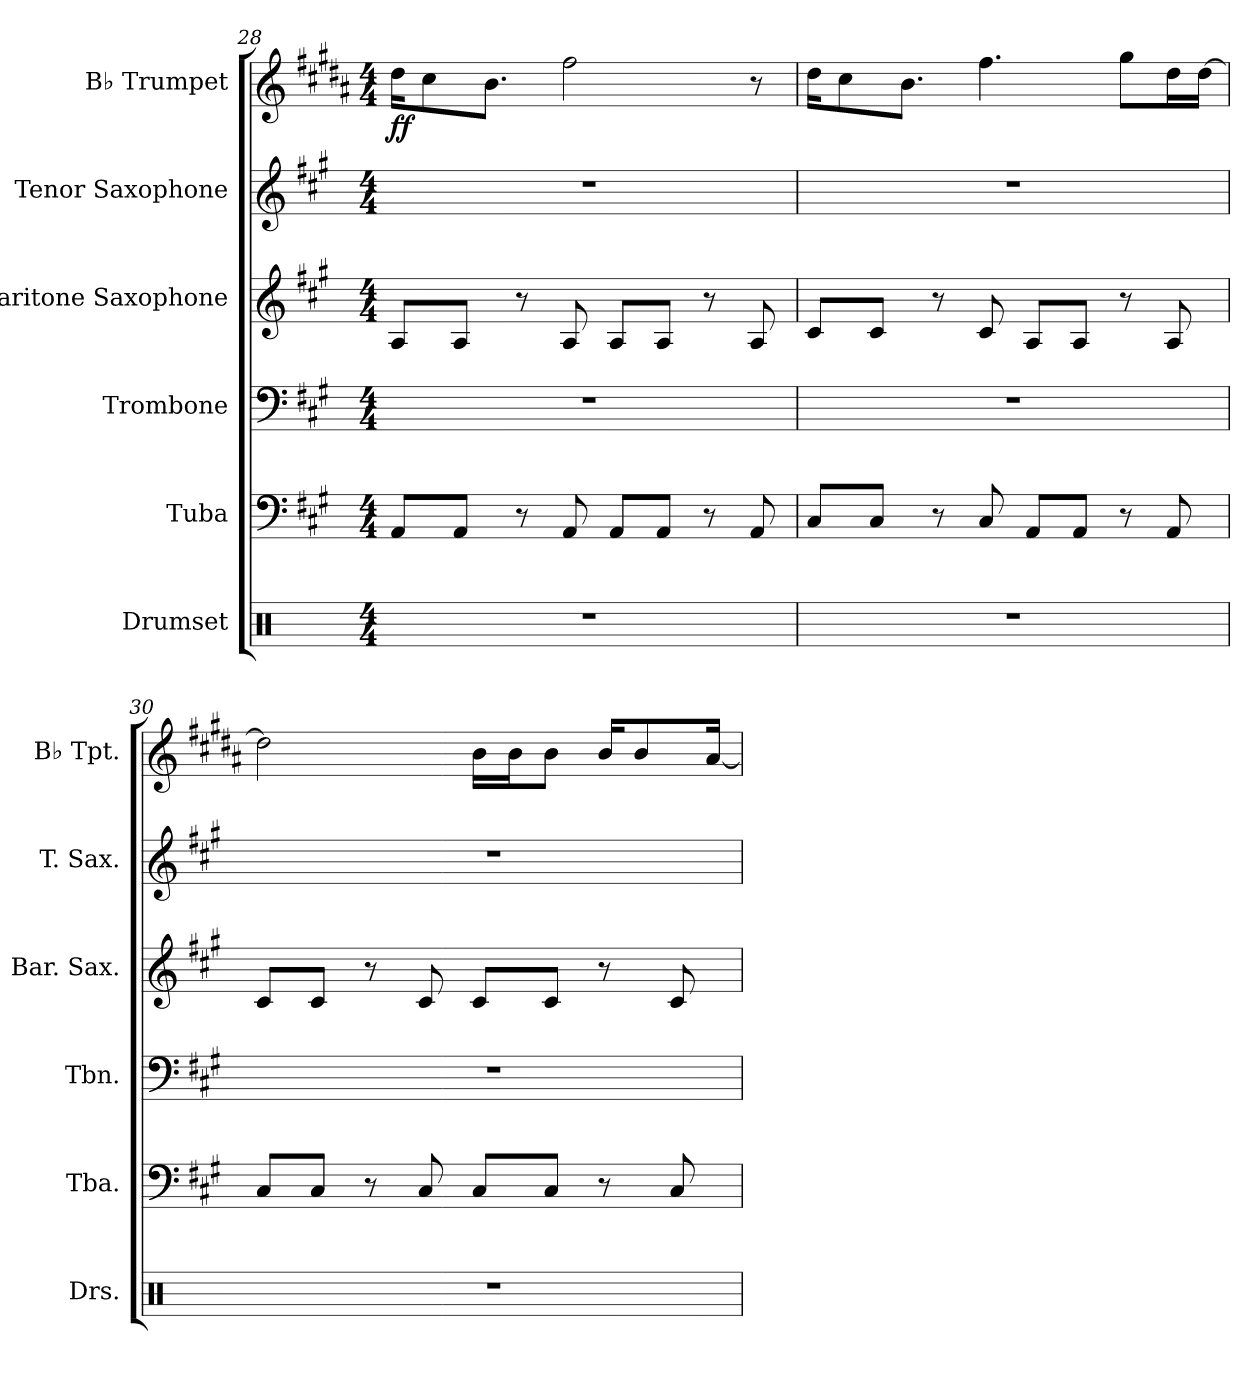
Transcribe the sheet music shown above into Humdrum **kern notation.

**kern	**kern	**kern	**kern	**kern	**kern	**dynam
*part6	*part5	*part4	*part3	*part2	*part1	*part1
*staff6	*staff5	*staff4	*staff3	*staff2	*staff1	*staff1
*I"Drumset	*I"Tuba	*I"Trombone	*I"Baritone Saxophone	*I"Tenor Saxophone	*I"B♭ Trumpet	*
*I'Drs.	*I'Tba.	*I'Tbn.	*I'Bar. Sax.	*I'T. Sax.	*I'B♭ Tpt.	*
!!LO:PB:g=z
*clefX	*clefF4	*clefF4	*clefG2	*clefG2	*clefG2	*
*	*	*	*ITrd12c21	*ITrd8c14	*ITrd1c2	*
*k[]	*k[f#c#g#]	*k[f#c#g#]	*k[f#c#g#]	*k[f#c#g#]	*k[f#c#g#]	*
*M4/4	*M4/4	*M4/4	*M4/4	*M4/4	*M4/4	*
=28	=28	=28	=28	=28	=28	=28
!	!	!	!	!	!	!LO:DY:b
1r	8AA/L	1r	8AA/L	1r	16cc#\KL	ff
.	.	.	.	.	8b\	.
.	8AA/J	.	8AA/J	.	.	.
.	.	.	.	.	8.a\J	.
.	8r	.	8r	.	.	.
.	8AA/	.	8AA/	.	2ee\	.
.	8AA/L	.	8AA/L	.	.	.
.	8AA/J	.	8AA/J	.	.	.
.	8r	.	8r	.	.	.
.	8AA/	.	8AA/	.	8r	.
=29	=29	=29	=29	=29	=29	=29
1r	8C#/L	1r	8C#/L	1r	16cc#\KL	.
.	.	.	.	.	8b\	.
.	8C#/J	.	8C#/J	.	.	.
.	.	.	.	.	8.a\J	.
.	8r	.	8r	.	.	.
.	8C#/	.	8C#/	.	4.ee\	.
.	8AA/L	.	8AA/L	.	.	.
.	8AA/J	.	8AA/J	.	.	.
.	8r	.	8r	.	8ff#\L	.
.	8AA/	.	8AA/	.	16cc#\L	.
.	.	.	.	.	[16cc#\JJ	.
=30	=30	=30	=30	=30	=30	=30
1r	8C#/L	1r	8C#/L	1r	2cc#\]	.
.	8C#/J	.	8C#/J	.	.	.
.	8r	.	8r	.	.	.
.	8C#/	.	8C#/	.	.	.
.	8C#/L	.	8C#/L	.	16a\LL	.
.	.	.	.	.	16a\J	.
.	8C#/J	.	8C#/J	.	8a\J	.
.	8r	.	8r	.	16a/KL	.
.	.	.	.	.	8a/	.
.	8C#/	.	8C#/	.	.	.
.	.	.	.	.	[16g#/Jk	.
=	=	=	=	=	=	=
*-	*-	*-	*-	*-	*-	*-
